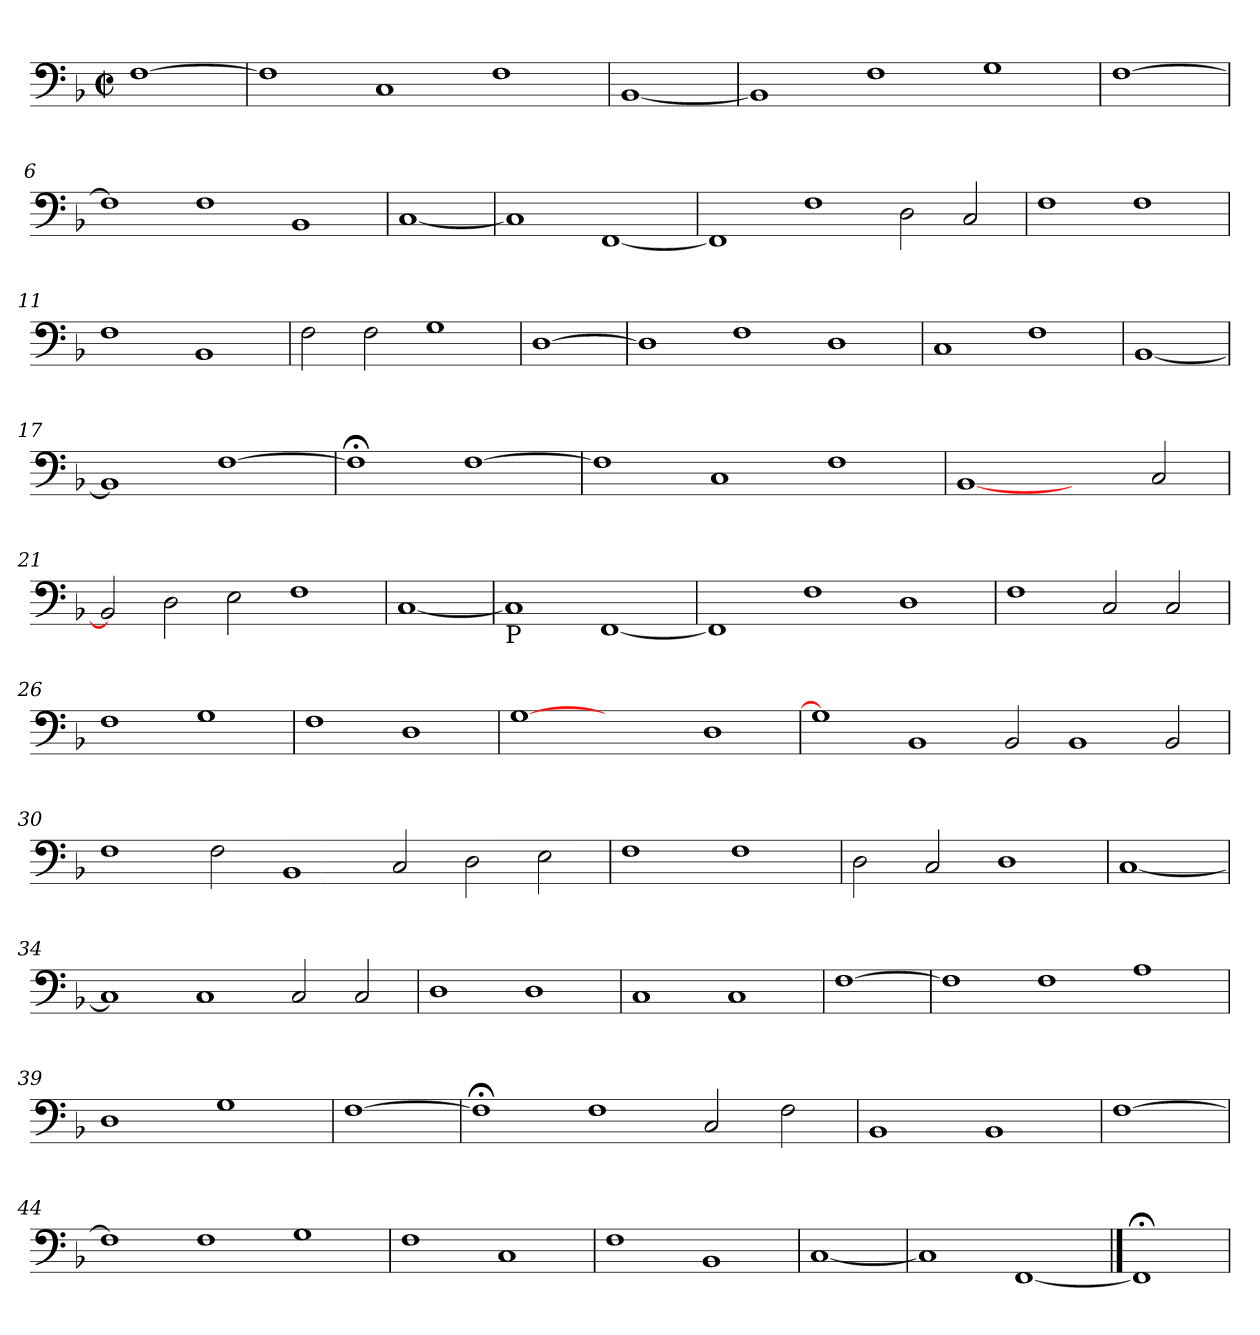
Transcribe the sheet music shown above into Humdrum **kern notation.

**kern
*part1
*staff1
*clefF4
*k[b-]
*M2/2
*met(c|)
=1
[1F
=2
1F]
1C
1F
=3
[1BB-
=4
1BB-]
1F
1G
=5
[1F
=6
1F]
1F
1BB-
=7
[1C
=8
1C]
[1FF
=9
1FF]
1F
2D\
2C/
=10
1F
1F
=11
1F
1BB-
=12
2F\
2F\
1G
=13
[1D
=14
1D]
1F
1D
=15
1C
1F
=16
[1BB-
=17
1BB-]
[1F
=18
1F;<]
[1F
=19
1F]
1C
1F
=20
[1BB-
2ryy
2C/
=21
2BB-]
2D\
2E\
1F
=22
[1C
=23
!LO:TX:b:t=P
1C]
[1FF
=24
1FF]
1F
1D
=25
1F
2C/
2C/
=26
1F
1G
=27
1F
1D
=28
[1G
1ryy
1D
=29
1G]
1BB-
2BB-/
1BB-
2BB-/
=30
1F
2F\
1BB-
2C/
2D\
2E\
=31
1F
1F
=32
2D\
2C/
1D
=33
[1C
=34
1C]
1C
2C/
2C/
=35
1D
1D
=36
1C
1C
=37
[1F
=38
1F]
1F
1A
=39
1D
1G
=40
[1F
=41
1F;<]
1F
2C/
2F\
=42
1BB-
1BB-
=43
[1F
=44
1F]
1F
1G
=45
1F
1C
=46
1F
1BB-
=47
[1C
=48
1C]
[1FF
==49
1FF;<]
=
*-
